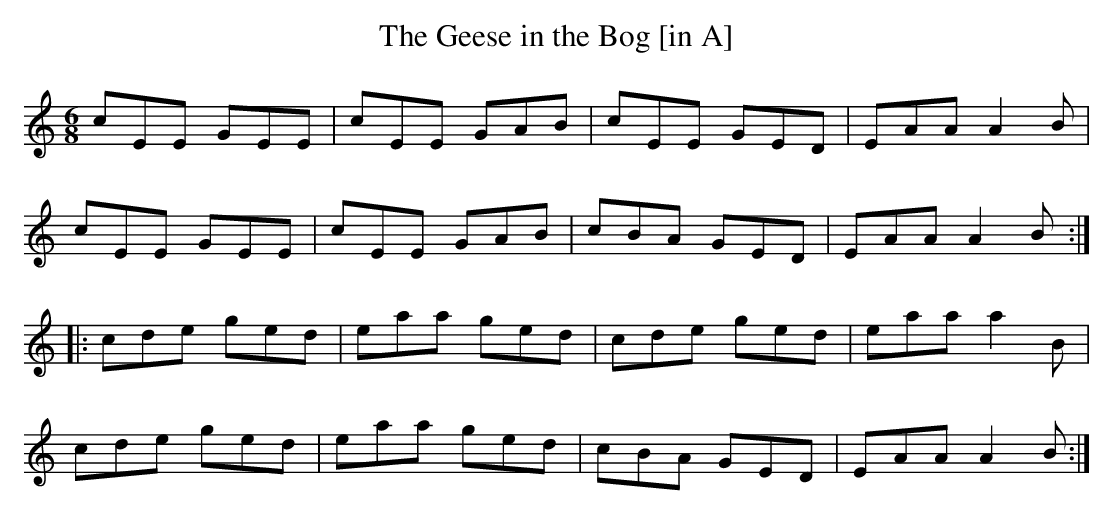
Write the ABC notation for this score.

X:1
T:Geese in the Bog [in A], The
M:6/8
L:1/8
K:AMin
cEE GEE|cEE GAB|cEE GED|EAA A2B|!
cEE GEE|cEE GAB|cBA GED|EAA A2B:|!
|:cde ged|eaa ged|cde ged|eaa a2B|!
cde ged|eaa ged|cBA GED|EAA A2B:|]!
